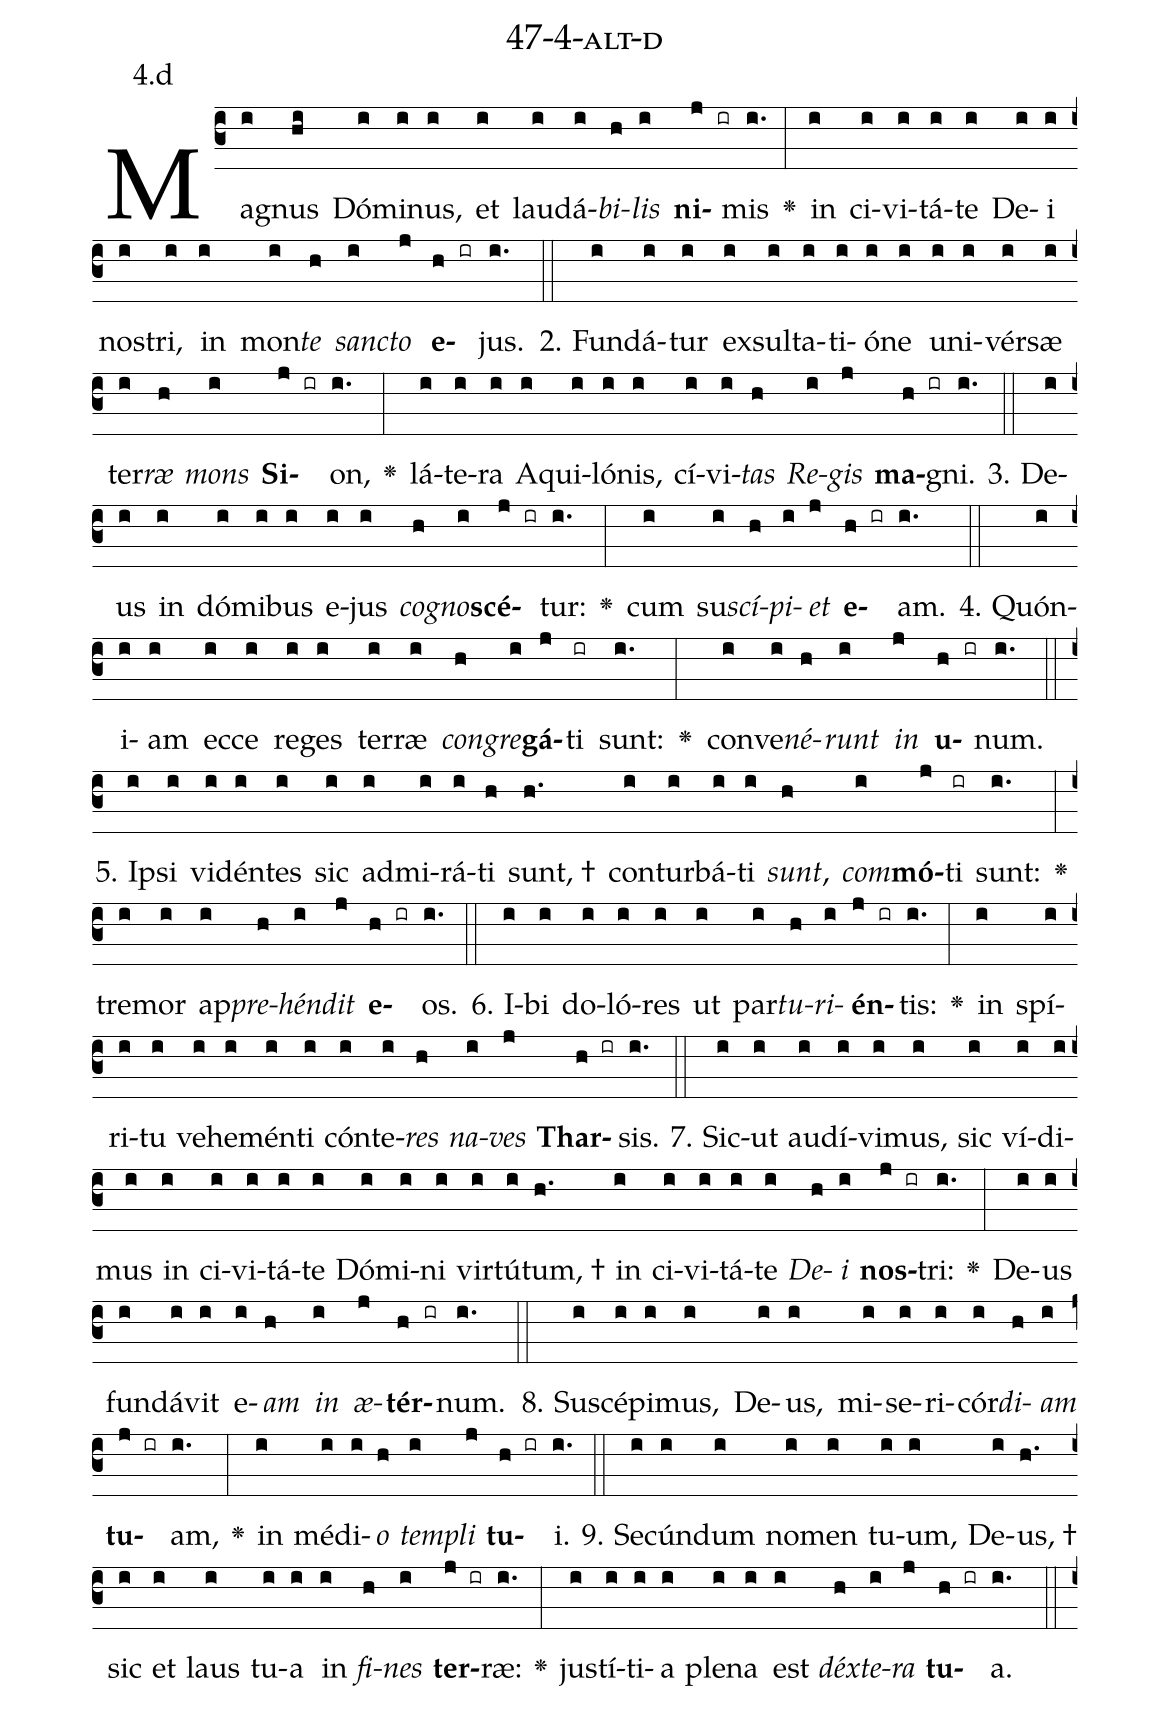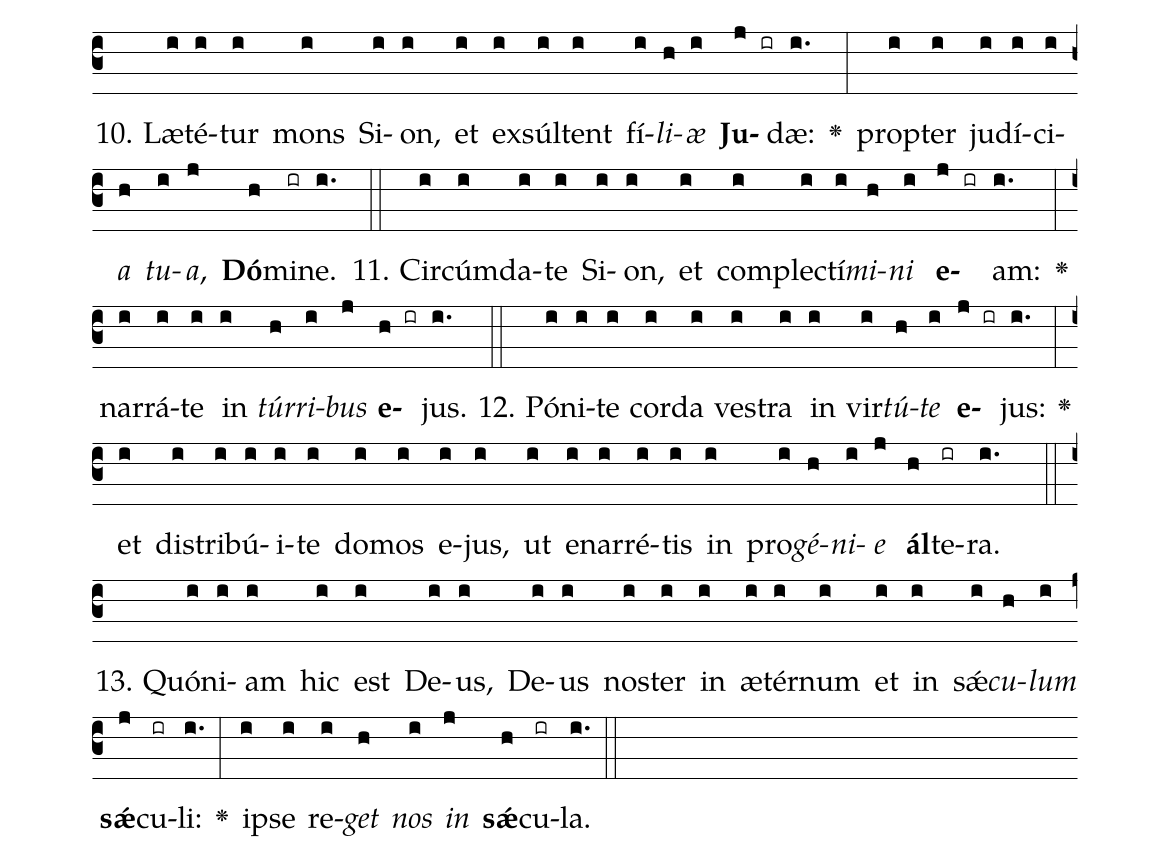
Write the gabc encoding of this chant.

name: 47-4-alt-d;
annotation: 4.d;
%%
(c3)Ma(i)gnus(hi) Dó(i)mi(i)nus,(i) et(i) lau(i)dá(i)<i>bi</i>(h)<i>lis</i>(i) <b>ni</b>(j ir)mis(i.) <v>\greheightstar</v>(:) in(i) ci(i)vi(i)tá(i)te(i) De(i)i(i) nos(i)tri,(i) in(i) mon(i)<i>te</i>(h) <i>sanc</i>(i)<i>to</i>(j) <b>e</b>(h ir)jus.(i.) (::)
2. Fun(i)dá(i)tur(i) ex(i)sul(i)ta(i)ti(i)ó(i)ne(i) u(i)ni(i)vér(i)sæ(i) ter(i)<i>ræ</i>(h) <i>mons</i>(i) <b>Si</b>(j ir)on,(i.) <v>\greheightstar</v>(:) lá(i)te(i)ra(i) A(i)qui(i)ló(i)nis,(i) cí(i)vi(i)<i>tas</i>(h) <i>Re</i>(i)<i>gis</i>(j) <b>ma</b>(h ir)gni.(i.) (::)
3. De(i)us(i) in(i) dó(i)mi(i)bus(i) e(i)jus(i) <i>co</i>(h)<i>gno</i>(i)<b>scé</b>(j ir)tur:(i.) <v>\greheightstar</v>(:) cum(i) su(i)<i>scí</i>(h)<i>pi</i>(i)<i>et</i>(j) <b>e</b>(h ir)am.(i.) (::)
4. Quón(i)i(i)am(i) ec(i)ce(i) re(i)ges(i) ter(i)ræ(i) <i>con</i>(h)<i>gre</i>(i)<b>gá</b>(j)ti(ir) sunt:(i.) <v>\greheightstar</v>(:) con(i)ve(i)<i>né</i>(h)<i>runt</i>(i) <i>in</i>(j) <b>u</b>(h ir)num.(i.) (::)
5. Ip(i)si(i) vi(i)dén(i)tes(i) sic(i) ad(i)mi(i)rá(i)ti(h) sunt, †(h.) con(i)tur(i)bá(i)ti(i) <i>sunt</i>,(h) <i>com</i>(i)<b>mó</b>(j)ti(ir) sunt:(i.) <v>\greheightstar</v>(:) tre(i)mor(i) ap(i)<i>pre</i>(h)<i>hén</i>(i)<i>dit</i>(j) <b>e</b>(h ir)os.(i.) (::)
6. I(i)bi(i) do(i)ló(i)res(i) ut(i) par(i)<i>tu</i>(h)<i>ri</i>(i)<b>én</b>(j ir)tis:(i.) <v>\greheightstar</v>(:) in(i) spí(i)ri(i)tu(i) ve(i)he(i)mén(i)ti(i) cón(i)te(i)<i>res</i>(h) <i>na</i>(i)<i>ves</i>(j) <b>Thar</b>(h ir)sis.(i.) (::)
7. Sic(i)ut(i) au(i)dí(i)vi(i)mus,(i) sic(i) ví(i)di(i)mus(i) in(i) ci(i)vi(i)tá(i)te(i) Dó(i)mi(i)ni(i) vir(i)tú(i)tum, †(h.) in(i) ci(i)vi(i)tá(i)te(i) <i>De</i>(h)<i>i</i>(i) <b>nos</b>(j ir)tri:(i.) <v>\greheightstar</v>(:) De(i)us(i) fun(i)dá(i)vit(i) e(i)<i>am</i>(h) <i>in</i>(i) <i>æ</i>(j)<b>tér</b>(h ir)num.(i.) (::)
8. Su(i)scé(i)pi(i)mus,(i) De(i)us,(i) mi(i)se(i)ri(i)cór(i)<i>di</i>(h)<i>am</i>(i) <b>tu</b>(j ir)am,(i.) <v>\greheightstar</v>(:) in(i) mé(i)di(i)<i>o</i>(h) <i>tem</i>(i)<i>pli</i>(j) <b>tu</b>(h ir)i.(i.) (::)
9. Se(i)cún(i)dum(i) no(i)men(i) tu(i)um,(i) De(i)us, †(h.) sic(i) et(i) laus(i) tu(i)a(i) in(i) <i>fi</i>(h)<i>nes</i>(i) <b>ter</b>(j ir)ræ:(i.) <v>\greheightstar</v>(:) jus(i)tí(i)ti(i)a(i) ple(i)na(i) est(i) <i>déx</i>(h)<i>te</i>(i)<i>ra</i>(j) <b>tu</b>(h ir)a.(i.) (::)
10. Læ(i)té(i)tur(i) mons(i) Si(i)on,(i) et(i) ex(i)súl(i)tent(i) fí(i)<i>li</i>(h)<i>æ</i>(i) <b>Ju</b>(j ir)dæ:(i.) <v>\greheightstar</v>(:) prop(i)ter(i) ju(i)dí(i)ci(i)<i>a</i>(h) <i>tu</i>(i)<i>a</i>,(j) <b>Dó</b>(h)mi(ir)ne.(i.) (::)
11. Cir(i)cúm(i)da(i)te(i) Si(i)on,(i) et(i) com(i)plec(i)tí(i)<i>mi</i>(h)<i>ni</i>(i) <b>e</b>(j ir)am:(i.) <v>\greheightstar</v>(:) nar(i)rá(i)te(i) in(i) <i>túr</i>(h)<i>ri</i>(i)<i>bus</i>(j) <b>e</b>(h ir)jus.(i.) (::)
12. Pó(i)ni(i)te(i) cor(i)da(i) ves(i)tra(i) in(i) vir(i)<i>tú</i>(h)<i>te</i>(i) <b>e</b>(j ir)jus:(i.) <v>\greheightstar</v>(:) et(i) dis(i)tri(i)bú(i)i(i)te(i) do(i)mos(i) e(i)jus,(i) ut(i) e(i)nar(i)ré(i)tis(i) in(i) pro(i)<i>gé</i>(h)<i>ni</i>(i)<i>e</i>(j) <b>ál</b>(h)te(ir)ra.(i.) (::)
13. Quón(i)i(i)am(i) hic(i) est(i) De(i)us,(i) De(i)us(i) nos(i)ter(i) in(i) æ(i)tér(i)num(i) et(i) in(i) sǽ(i)<i>cu</i>(h)<i>lum</i>(i) <b>sǽ</b>(j)cu(ir)li:(i.) <v>\greheightstar</v>(:) ip(i)se(i) re(i)<i>get</i>(h) <i>nos</i>(i) <i>in</i>(j) <b>sǽ</b>(h)cu(ir)la.(i.) (::)
